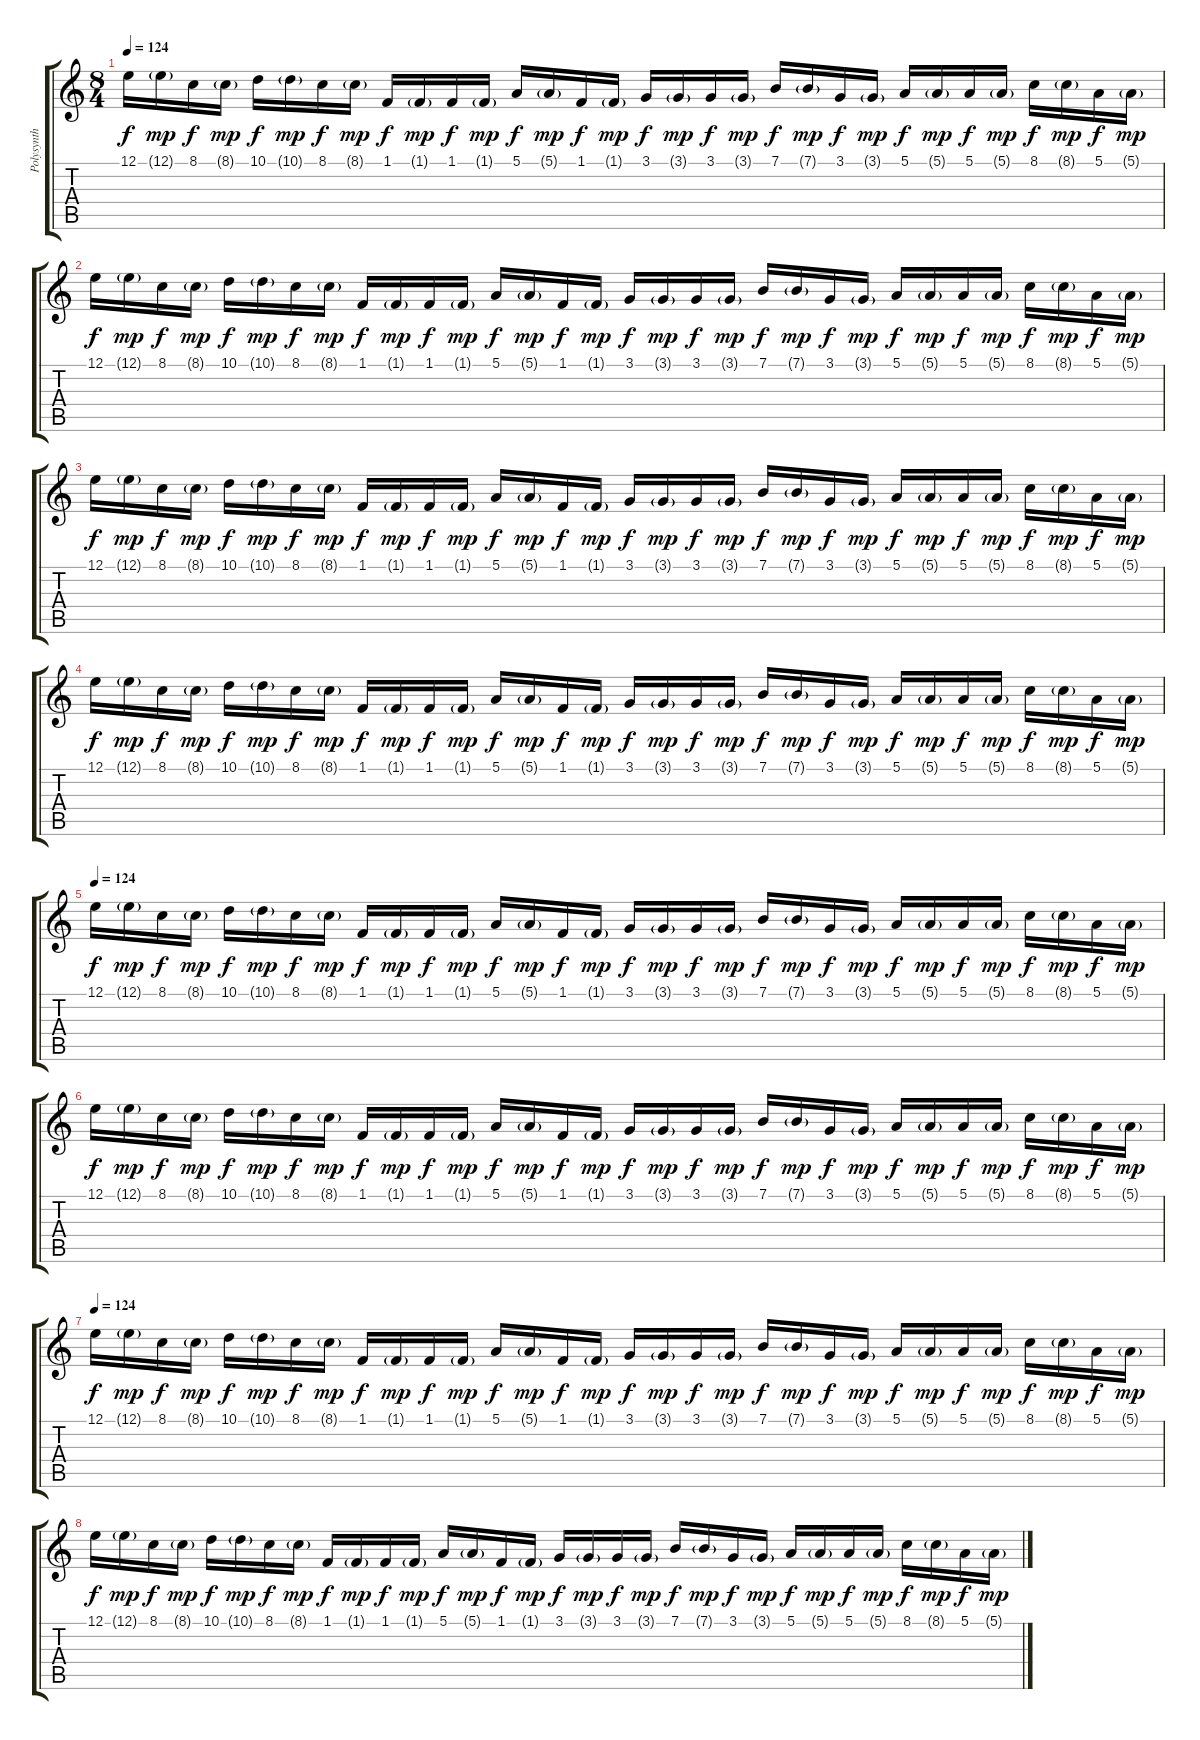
\track ("Polysynth" "Polysynth") {instrument pad3polysynth}
\staff {score tabs}
\tuning (E4 B3 G3 D3 A2 E2) {hide}
\ts (8 4)
\tempo 124
\clef g2
\ks c
12.1.16{dy f} 12.1{g}.16{dy mp} 8.1.16{dy f} 8.1{g}.16{dy mp} 10.1.16{dy f} 10.1{g}.16{dy mp} 8.1.16{dy f} 8.1{g}.16{dy mp} 1.1.16{dy f} 1.1{g}.16{dy mp} 1.1.16{dy f} 1.1{g}.16{dy mp} 5.1.16{dy f} 5.1{g}.16{dy mp} 1.1.16{dy f} 1.1{g}.16{dy mp} 3.1.16{dy f} 3.1{g}.16{dy mp} 3.1.16{dy f} 3.1{g}.16{dy mp} 7.1.16{dy f} 7.1{g}.16{dy mp} 3.1.16{dy f} 3.1{g}.16{dy mp} 5.1.16{dy f} 5.1{g}.16{dy mp} 5.1.16{dy f} 5.1{g}.16{dy mp} 8.1.16{dy f} 8.1{g}.16{dy mp} 5.1.16{dy f} 5.1{g}.16{dy mp} |
12.1.16{dy f} 12.1{g}.16{dy mp} 8.1.16{dy f} 8.1{g}.16{dy mp} 10.1.16{dy f} 10.1{g}.16{dy mp} 8.1.16{dy f} 8.1{g}.16{dy mp} 1.1.16{dy f} 1.1{g}.16{dy mp} 1.1.16{dy f} 1.1{g}.16{dy mp} 5.1.16{dy f} 5.1{g}.16{dy mp} 1.1.16{dy f} 1.1{g}.16{dy mp} 3.1.16{dy f} 3.1{g}.16{dy mp} 3.1.16{dy f} 3.1{g}.16{dy mp} 7.1.16{dy f} 7.1{g}.16{dy mp} 3.1.16{dy f} 3.1{g}.16{dy mp} 5.1.16{dy f} 5.1{g}.16{dy mp} 5.1.16{dy f} 5.1{g}.16{dy mp} 8.1.16{dy f} 8.1{g}.16{dy mp} 5.1.16{dy f} 5.1{g}.16{dy mp} |
12.1.16{dy f} 12.1{g}.16{dy mp} 8.1.16{dy f} 8.1{g}.16{dy mp} 10.1.16{dy f} 10.1{g}.16{dy mp} 8.1.16{dy f} 8.1{g}.16{dy mp} 1.1.16{dy f} 1.1{g}.16{dy mp} 1.1.16{dy f} 1.1{g}.16{dy mp} 5.1.16{dy f} 5.1{g}.16{dy mp} 1.1.16{dy f} 1.1{g}.16{dy mp} 3.1.16{dy f} 3.1{g}.16{dy mp} 3.1.16{dy f} 3.1{g}.16{dy mp} 7.1.16{dy f} 7.1{g}.16{dy mp} 3.1.16{dy f} 3.1{g}.16{dy mp} 5.1.16{dy f} 5.1{g}.16{dy mp} 5.1.16{dy f} 5.1{g}.16{dy mp} 8.1.16{dy f} 8.1{g}.16{dy mp} 5.1.16{dy f} 5.1{g}.16{dy mp} |
12.1.16{dy f} 12.1{g}.16{dy mp} 8.1.16{dy f} 8.1{g}.16{dy mp} 10.1.16{dy f} 10.1{g}.16{dy mp} 8.1.16{dy f} 8.1{g}.16{dy mp} 1.1.16{dy f} 1.1{g}.16{dy mp} 1.1.16{dy f} 1.1{g}.16{dy mp} 5.1.16{dy f} 5.1{g}.16{dy mp} 1.1.16{dy f} 1.1{g}.16{dy mp} 3.1.16{dy f} 3.1{g}.16{dy mp} 3.1.16{dy f} 3.1{g}.16{dy mp} 7.1.16{dy f} 7.1{g}.16{dy mp} 3.1.16{dy f} 3.1{g}.16{dy mp} 5.1.16{dy f} 5.1{g}.16{dy mp} 5.1.16{dy f} 5.1{g}.16{dy mp} 8.1.16{dy f} 8.1{g}.16{dy mp} 5.1.16{dy f} 5.1{g}.16{dy mp} |
\tempo 124
12.1.16{dy f} 12.1{g}.16{dy mp} 8.1.16{dy f} 8.1{g}.16{dy mp} 10.1.16{dy f} 10.1{g}.16{dy mp} 8.1.16{dy f} 8.1{g}.16{dy mp} 1.1.16{dy f} 1.1{g}.16{dy mp} 1.1.16{dy f} 1.1{g}.16{dy mp} 5.1.16{dy f} 5.1{g}.16{dy mp} 1.1.16{dy f} 1.1{g}.16{dy mp} 3.1.16{dy f} 3.1{g}.16{dy mp} 3.1.16{dy f} 3.1{g}.16{dy mp} 7.1.16{dy f} 7.1{g}.16{dy mp} 3.1.16{dy f} 3.1{g}.16{dy mp} 5.1.16{dy f} 5.1{g}.16{dy mp} 5.1.16{dy f} 5.1{g}.16{dy mp} 8.1.16{dy f} 8.1{g}.16{dy mp} 5.1.16{dy f} 5.1{g}.16{dy mp} |
12.1.16{dy f} 12.1{g}.16{dy mp} 8.1.16{dy f} 8.1{g}.16{dy mp} 10.1.16{dy f} 10.1{g}.16{dy mp} 8.1.16{dy f} 8.1{g}.16{dy mp} 1.1.16{dy f} 1.1{g}.16{dy mp} 1.1.16{dy f} 1.1{g}.16{dy mp} 5.1.16{dy f} 5.1{g}.16{dy mp} 1.1.16{dy f} 1.1{g}.16{dy mp} 3.1.16{dy f} 3.1{g}.16{dy mp} 3.1.16{dy f} 3.1{g}.16{dy mp} 7.1.16{dy f} 7.1{g}.16{dy mp} 3.1.16{dy f} 3.1{g}.16{dy mp} 5.1.16{dy f} 5.1{g}.16{dy mp} 5.1.16{dy f} 5.1{g}.16{dy mp} 8.1.16{dy f} 8.1{g}.16{dy mp} 5.1.16{dy f} 5.1{g}.16{dy mp} |
\tempo 124
12.1.16{dy f} 12.1{g}.16{dy mp} 8.1.16{dy f} 8.1{g}.16{dy mp} 10.1.16{dy f} 10.1{g}.16{dy mp} 8.1.16{dy f} 8.1{g}.16{dy mp} 1.1.16{dy f} 1.1{g}.16{dy mp} 1.1.16{dy f} 1.1{g}.16{dy mp} 5.1.16{dy f} 5.1{g}.16{dy mp} 1.1.16{dy f} 1.1{g}.16{dy mp} 3.1.16{dy f} 3.1{g}.16{dy mp} 3.1.16{dy f} 3.1{g}.16{dy mp} 7.1.16{dy f} 7.1{g}.16{dy mp} 3.1.16{dy f} 3.1{g}.16{dy mp} 5.1.16{dy f} 5.1{g}.16{dy mp} 5.1.16{dy f} 5.1{g}.16{dy mp} 8.1.16{dy f} 8.1{g}.16{dy mp} 5.1.16{dy f} 5.1{g}.16{dy mp} |
12.1.16{dy f} 12.1{g}.16{dy mp} 8.1.16{dy f} 8.1{g}.16{dy mp} 10.1.16{dy f} 10.1{g}.16{dy mp} 8.1.16{dy f} 8.1{g}.16{dy mp} 1.1.16{dy f} 1.1{g}.16{dy mp} 1.1.16{dy f} 1.1{g}.16{dy mp} 5.1.16{dy f} 5.1{g}.16{dy mp} 1.1.16{dy f} 1.1{g}.16{dy mp} 3.1.16{dy f} 3.1{g}.16{dy mp} 3.1.16{dy f} 3.1{g}.16{dy mp} 7.1.16{dy f} 7.1{g}.16{dy mp} 3.1.16{dy f} 3.1{g}.16{dy mp} 5.1.16{dy f} 5.1{g}.16{dy mp} 5.1.16{dy f} 5.1{g}.16{dy mp} 8.1.16{dy f} 8.1{g}.16{dy mp} 5.1.16{dy f} 5.1{g}.16{dy mp}
